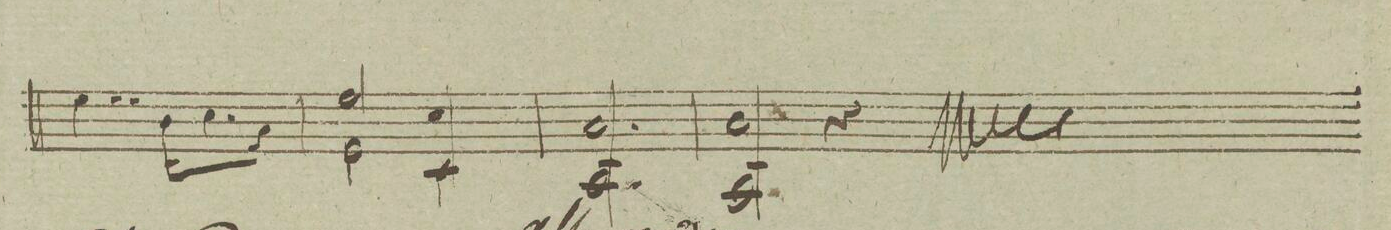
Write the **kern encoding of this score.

**kern	**dynam
*I"Basso	*
*clefF4	*
*k[b-e-a-]	*
*met(c|)	*
*M3/4	*
4..G\	.
16D\KL	.
8.E-\	.
16C/Jk	.
=117	=117
*^	*
2G/	2GG\	.
4E-/	4EE-\	.
=118	=118	=118
2.C/	2.CC\	.
=119	=119	=119
2C/	2CC\	.
*v	*v	*
4r	.
=||120	=||120
*clefF4	*
*k[]	*
*M2/2	*
*met(c|)	*
*-	*-
